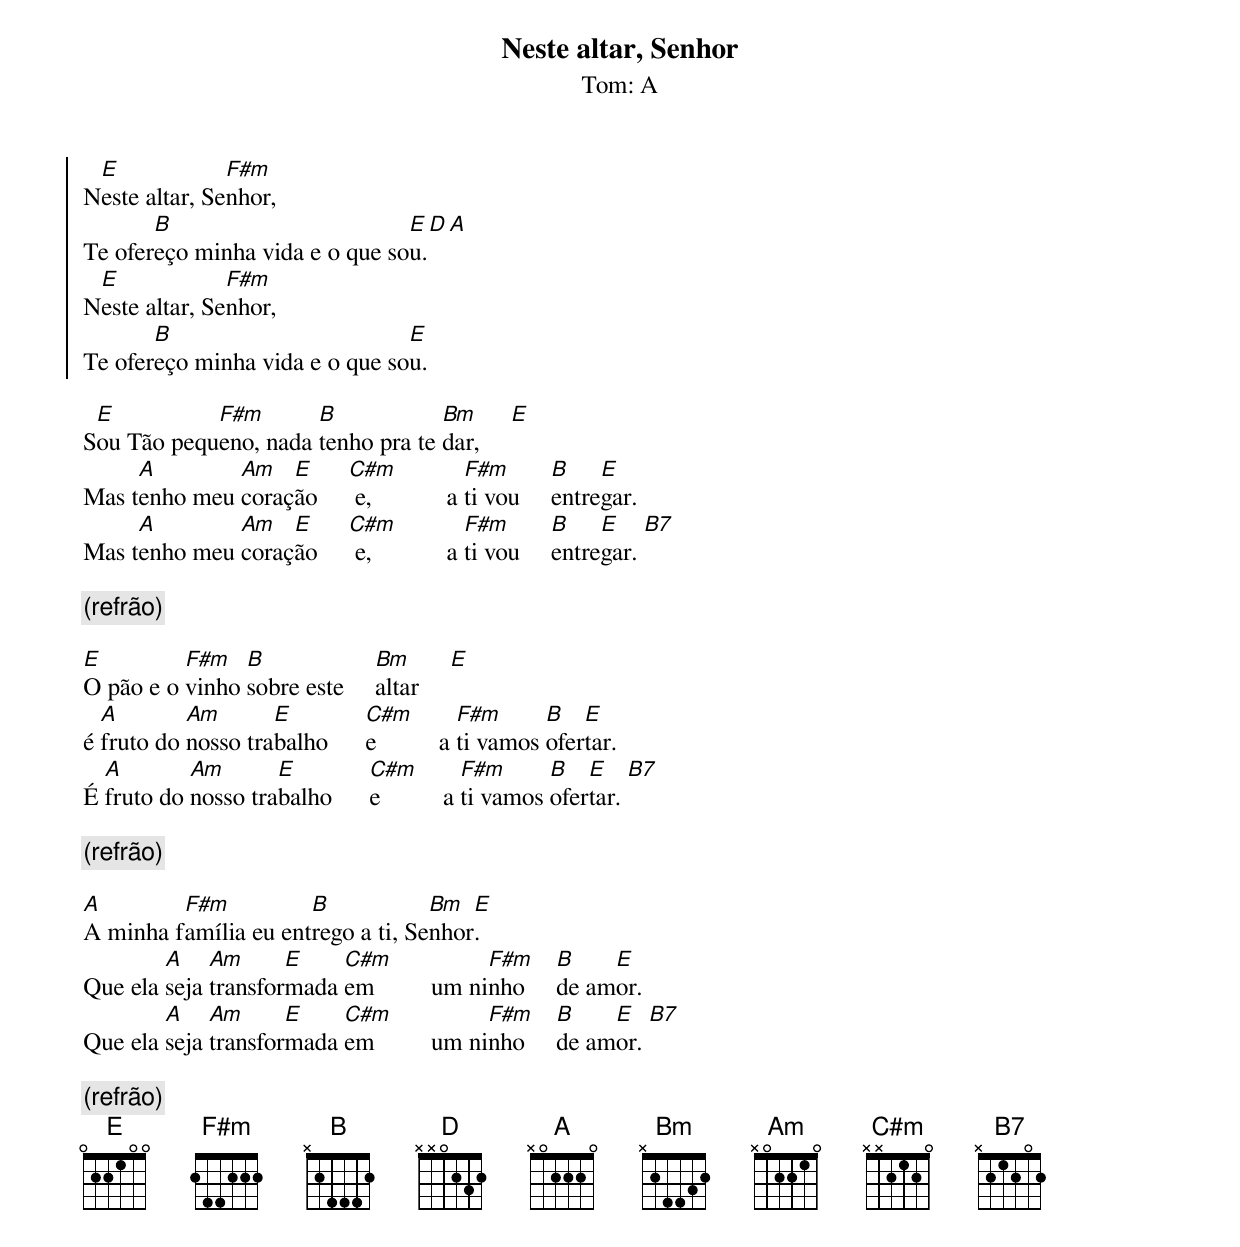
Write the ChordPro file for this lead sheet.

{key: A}
{title: Neste altar, Senhor}
{subtitle:Tom: %{key}}
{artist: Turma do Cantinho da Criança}
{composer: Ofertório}


{start_of_chorus}
N[E]este altar, Se[F#m]nhor,
Te ofer[B]eço minha vida e o que so[E]u.[D][A]
N[E]este altar, Se[F#m]nhor,
Te ofer[B]eço minha vida e o que so[E]u.
{end_of_chorus}

{start_of_verse}
S[E]ou Tão pequ[F#m]eno, nada [B]tenho pra te [Bm]dar,     [E]
Mas t[A]enho meu [Am]coraç[E]ão     [C#m] e,            a [F#m]ti vou     [B]entre[E]gar.
Mas t[A]enho meu [Am]coraç[E]ão     [C#m] e,            a [F#m]ti vou     [B]entre[E]gar. [B7]
{end_of_verse}

{comment: (refrão)}

{start_of_verse}
[E]O pão e o [F#m]vinho [B]sobre este     [Bm]altar     [E]
é [A]fruto do [Am]nosso tra[E]balho      [C#m]e          a [F#m]ti vamos [B]ofer[E]tar.
É [A]fruto do [Am]nosso tra[E]balho      [C#m]e          a [F#m]ti vamos [B]ofer[E]tar. [B7]
{end_of_verse}

{comment: (refrão)}

{start_of_verse}
[A]A minha f[F#m]amília eu ent[B]rego a ti, Se[Bm]nhor[E].
Que ela [A]seja [Am]transfor[E]mada [C#m]em         um ni[F#m]nho     [B]de am[E]or.
Que ela [A]seja [Am]transfor[E]mada [C#m]em         um ni[F#m]nho     [B]de am[E]or. [B7]
{end_of_verse}

{comment: (refrão)}
